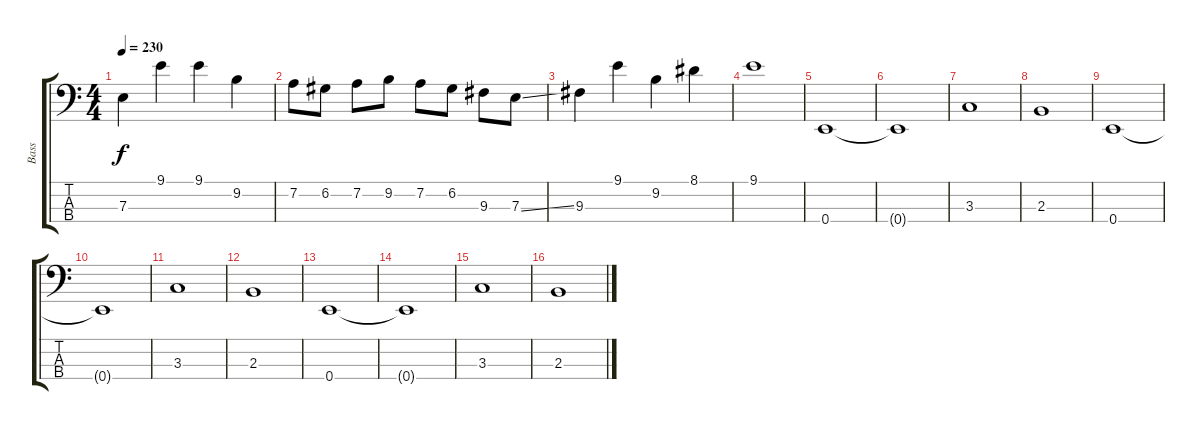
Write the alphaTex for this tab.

\track ("Bass" "Bass") {instrument electricbassfinger}
\staff {score tabs}
\tuning (G2 D2 A1 E1) {hide}
\ts (4 4)
\tempo 230
\clef f4
\ks c
7.3.4{dy f} 9.1.4 9.1.4 9.2.4 |
7.2.8 6.2.8 7.2.8 9.2.8 7.2.8 6.2.8 9.3.8 7.3{ss}.8 |
9.3.4 9.1.4 9.2.4 8.1.4 |
9.1.1 |
0.4.1 |
0.4{t}.1 |
3.3.1 |
2.3.1 |
0.4.1 |
0.4{t}.1 |
3.3.1 |
2.3.1 |
0.4.1 |
0.4{t}.1 |
3.3.1 |
2.3.1
